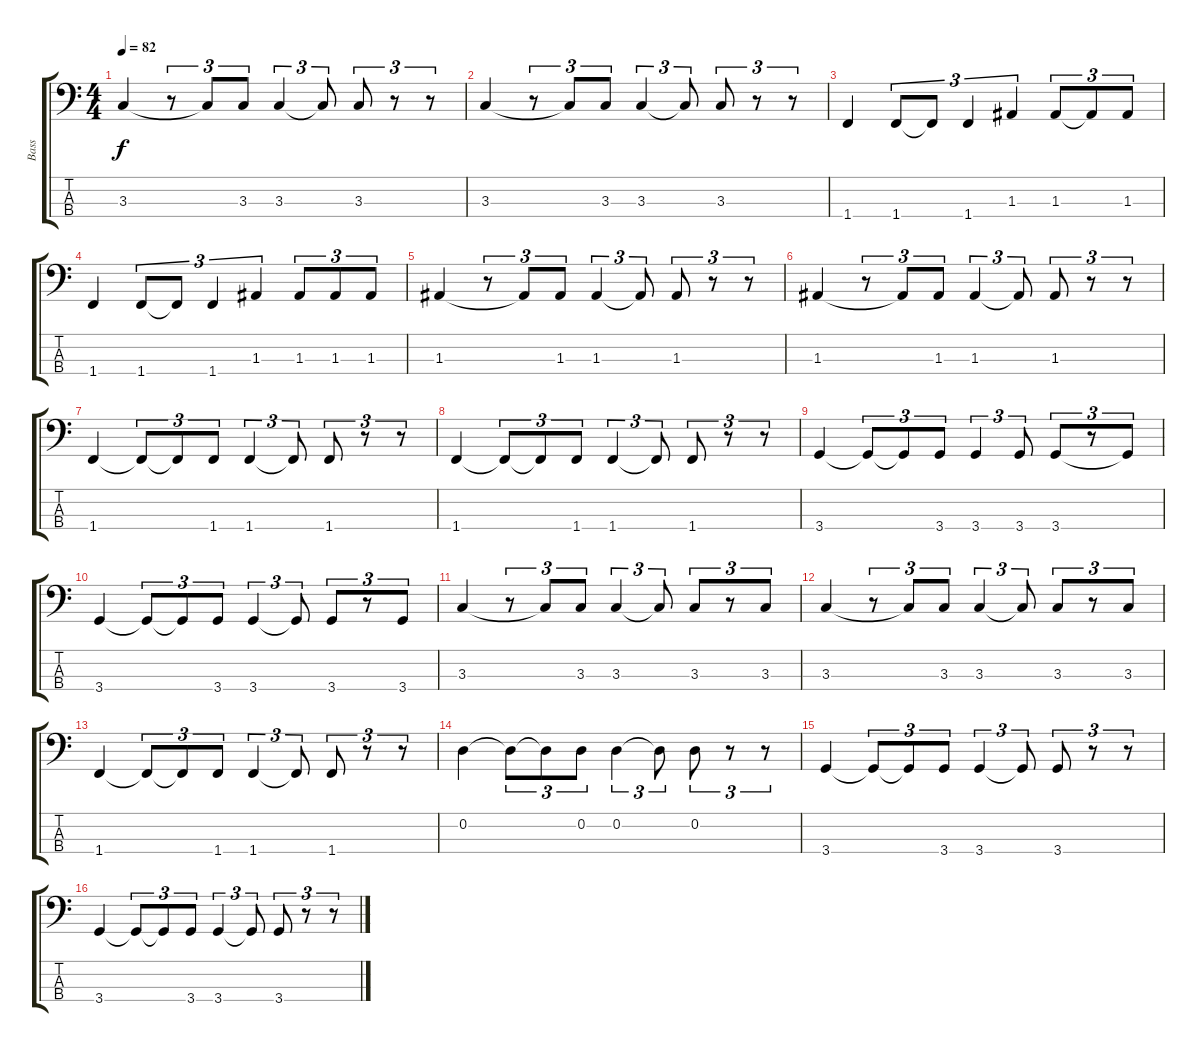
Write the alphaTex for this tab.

\track ("Bass" "Bass") {instrument electricbassfinger}
\staff {score tabs}
\tuning (G2 D2 A1 E1) {hide}
\ts (4 4)
\tempo 82
\clef f4
\ks c
3.3.4{dy f} r.8{tu (3 2)} 3.3{t}.8{tu (3 2)} 3.3.8{tu (3 2)} 3.3.4{tu (3 2)} 3.3{t}.8{tu (3 2)} 3.3.8{tu (3 2)} r.8{tu (3 2)} r.8{tu (3 2)} |
3.3.4 r.8{tu (3 2)} 3.3{t}.8{tu (3 2)} 3.3.8{tu (3 2)} 3.3.4{tu (3 2)} 3.3{t}.8{tu (3 2)} 3.3.8{tu (3 2)} r.8{tu (3 2)} r.8{tu (3 2)} |
1.4.4 1.4.8{tu (3 2)} 1.4{t}.8{tu (3 2)} 1.4.4{tu (3 2)} 1.3.4{tu (3 2)} 1.3.8{tu (3 2)} 1.3{t}.8{tu (3 2)} 1.3.8{tu (3 2)} |
1.4.4 1.4.8{tu (3 2)} 1.4{t}.8{tu (3 2)} 1.4.4{tu (3 2)} 1.3.4{tu (3 2)} 1.3.8{tu (3 2)} 1.3.8{tu (3 2)} 1.3.8{tu (3 2)} |
1.3.4 r.8{tu (3 2)} 1.3{t}.8{tu (3 2)} 1.3.8{tu (3 2)} 1.3.4{tu (3 2)} 1.3{t}.8{tu (3 2)} 1.3.8{tu (3 2)} r.8{tu (3 2)} r.8{tu (3 2)} |
1.3.4 r.8{tu (3 2)} 1.3{t}.8{tu (3 2)} 1.3.8{tu (3 2)} 1.3.4{tu (3 2)} 1.3{t}.8{tu (3 2)} 1.3.8{tu (3 2)} r.8{tu (3 2)} r.8{tu (3 2)} |
1.4.4 1.4{t}.8{tu (3 2)} 1.4{t}.8{tu (3 2)} 1.4.8{tu (3 2)} 1.4.4{tu (3 2)} 1.4{t}.8{tu (3 2)} 1.4.8{tu (3 2)} r.8{tu (3 2)} r.8{tu (3 2)} |
1.4.4 1.4{t}.8{tu (3 2)} 1.4{t}.8{tu (3 2)} 1.4.8{tu (3 2)} 1.4.4{tu (3 2)} 1.4{t}.8{tu (3 2)} 1.4.8{tu (3 2)} r.8{tu (3 2)} r.8{tu (3 2)} |
3.4.4 3.4{t}.8{tu (3 2)} 3.4{t}.8{tu (3 2)} 3.4.8{tu (3 2)} 3.4.4{tu (3 2)} 3.4.8{tu (3 2)} 3.4.8{tu (3 2)} r.8{tu (3 2)} 3.4{t}.8{tu (3 2)} |
3.4.4 3.4{t}.8{tu (3 2)} 3.4{t}.8{tu (3 2)} 3.4.8{tu (3 2)} 3.4.4{tu (3 2)} 3.4{t}.8{tu (3 2)} 3.4.8{tu (3 2)} r.8{tu (3 2)} 3.4.8{tu (3 2)} |
3.3.4 r.8{tu (3 2)} 3.3{t}.8{tu (3 2)} 3.3.8{tu (3 2)} 3.3.4{tu (3 2)} 3.3{t}.8{tu (3 2)} 3.3.8{tu (3 2)} r.8{tu (3 2)} 3.3.8{tu (3 2)} |
3.3.4 r.8{tu (3 2)} 3.3{t}.8{tu (3 2)} 3.3.8{tu (3 2)} 3.3.4{tu (3 2)} 3.3{t}.8{tu (3 2)} 3.3.8{tu (3 2)} r.8{tu (3 2)} 3.3.8{tu (3 2)} |
1.4.4 1.4{t}.8{tu (3 2)} 1.4{t}.8{tu (3 2)} 1.4.8{tu (3 2)} 1.4.4{tu (3 2)} 1.4{t}.8{tu (3 2)} 1.4.8{tu (3 2)} r.8{tu (3 2)} r.8{tu (3 2)} |
0.2.4 0.2{t}.8{tu (3 2)} 0.2{t}.8{tu (3 2)} 0.2.8{tu (3 2)} 0.2.4{tu (3 2)} 0.2{t}.8{tu (3 2)} 0.2.8{tu (3 2)} r.8{tu (3 2)} r.8{tu (3 2)} |
3.4.4 3.4{t}.8{tu (3 2)} 3.4{t}.8{tu (3 2)} 3.4.8{tu (3 2)} 3.4.4{tu (3 2)} 3.4{t}.8{tu (3 2)} 3.4.8{tu (3 2)} r.8{tu (3 2)} r.8{tu (3 2)} |
3.4.4 3.4{t}.8{tu (3 2)} 3.4{t}.8{tu (3 2)} 3.4.8{tu (3 2)} 3.4.4{tu (3 2)} 3.4{t}.8{tu (3 2)} 3.4.8{tu (3 2)} r.8{tu (3 2)} r.8{tu (3 2)}
